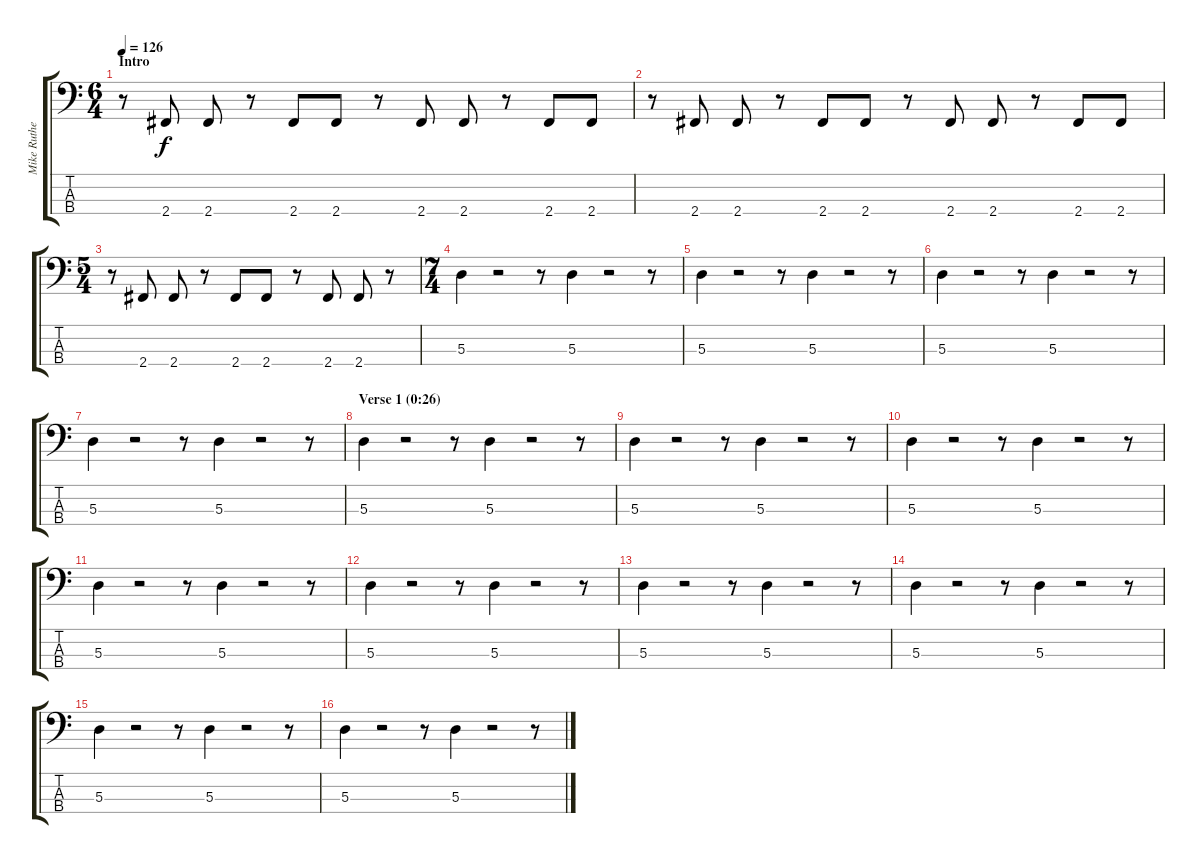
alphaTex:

\track ("Mike Rutherford (bass)" "Mike Ruthe") {instrument electricbassfinger}
\staff {score tabs}
\tuning (G2 D2 A1 E1) {hide}
\ts (6 4)
\section ("" "Intro")
\tempo 126
\clef f4
\ks c
r.8{dy f volume 0 instrument electricbassfinger} 2.4.8{volume 10} 2.4.8 r.8 2.4.8 2.4.8 r.8 2.4.8 2.4.8 r.8 2.4.8 2.4.8 |
r.8 2.4.8 2.4.8 r.8 2.4.8 2.4.8 r.8 2.4.8 2.4.8 r.8 2.4.8 2.4.8 |
\ts (5 4)
r.8 2.4.8 2.4.8 r.8 2.4.8 2.4.8 r.8 2.4.8 2.4.8 r.8 |
\ts (7 4)
5.3.4 r.2 r.8 5.3.4 r.2 r.8 |
5.3.4 r.2 r.8 5.3.4 r.2 r.8 |
5.3.4 r.2 r.8 5.3.4 r.2 r.8 |
5.3.4 r.2 r.8 5.3.4 r.2 r.8 |
\section ("" "Verse 1 (0:26)")
5.3.4 r.2 r.8 5.3.4 r.2 r.8 |
5.3.4 r.2 r.8 5.3.4 r.2 r.8 |
5.3.4 r.2 r.8 5.3.4 r.2 r.8 |
5.3.4 r.2 r.8 5.3.4 r.2 r.8 |
5.3.4 r.2 r.8 5.3.4 r.2 r.8 |
5.3.4 r.2 r.8 5.3.4 r.2 r.8 |
5.3.4 r.2 r.8 5.3.4 r.2 r.8 |
5.3.4 r.2 r.8 5.3.4 r.2 r.8 |
5.3.4 r.2 r.8 5.3.4 r.2 r.8
